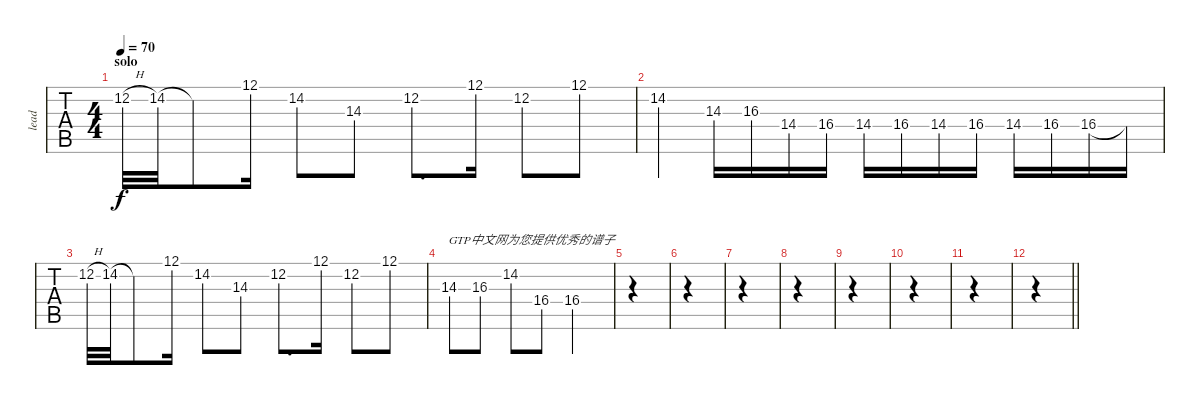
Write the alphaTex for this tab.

\track ("lead" "lead") {instrument electricguitarclean}
\staff {tabs}
\tuning (E4 B3 G3 D3 A2 E2) {hide}
\ts (4 4)
\section ("" "solo")
\tempo 70
\clef g2
\ks c
12.2{h}.32{dy f} 14.2.32 14.2{t}.8 12.1.16 14.2.8 14.3.8 12.2.8{d} 12.1.16 12.2.8 12.1.8 |
14.2.4 14.3.16 16.3.16 14.4.16 16.4.16 14.4.16 16.4.16 14.4.16 16.4.16 14.4.16 16.4.16 16.4.16 16.4{t}.16 |
12.2{h}.32 14.2.32 14.2{t}.8 12.1.16 14.2.8 14.3.8 12.2.8{d} 12.1.16 12.2.8 12.1.8 |
14.3.8{txt "GTP中文网为您提供优秀的谱子"} 16.3.8 14.2.8 16.4.8 16.4.2 |
|
|
|
|
|
|
|
\barLineRight lightlight
